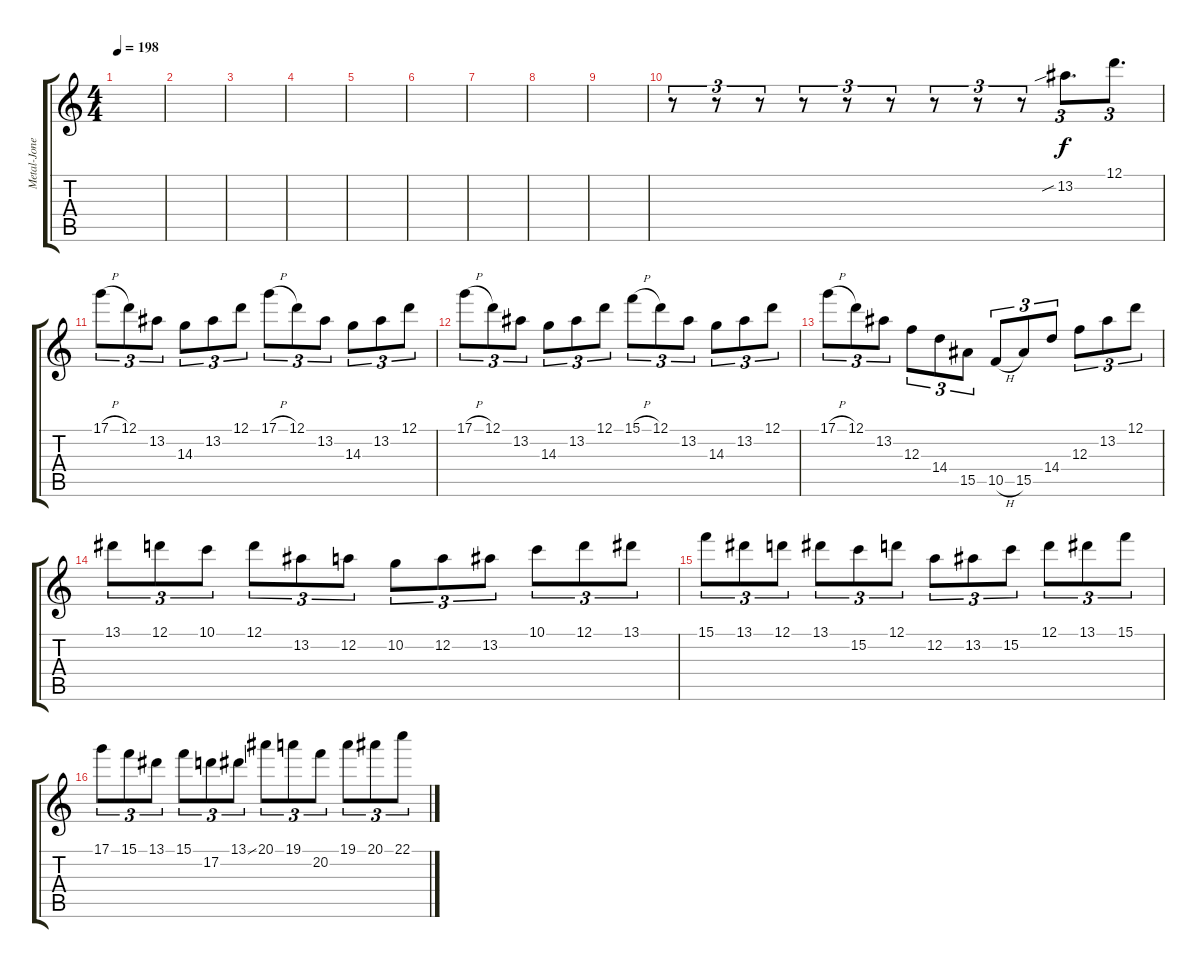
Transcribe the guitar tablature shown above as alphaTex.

\track ("Metal-Jone solo" "Metal-Jone") {instrument distortionguitar}
\staff {score tabs}
\tuning (D4 A3 F3 C3 G2 D2) {hide}
\ts (4 4)
\tempo 198
\clef g2
\ks c
|
|
|
|
|
|
|
|
|
r.8{tu (3 2)} r.8{tu (3 2)} r.8{tu (3 2)} r.8{tu (3 2)} r.8{tu (3 2)} r.8{tu (3 2)} r.8{tu (3 2)} r.8{tu (3 2)} r.8{tu (3 2)} 13.2{sib}.8{d tu (3 2)} 12.1.8{d tu (3 2)} |
17.1{h}.8{tu (3 2)} 12.1.8{tu (3 2)} 13.2.8{tu (3 2)} 14.3.8{tu (3 2)} 13.2.8{tu (3 2)} 12.1.8{tu (3 2)} 17.1{h}.8{tu (3 2)} 12.1.8{tu (3 2)} 13.2.8{tu (3 2)} 14.3.8{tu (3 2)} 13.2.8{tu (3 2)} 12.1.8{tu (3 2)} |
17.1{h}.8{tu (3 2)} 12.1.8{tu (3 2)} 13.2.8{tu (3 2)} 14.3.8{tu (3 2)} 13.2.8{tu (3 2)} 12.1.8{tu (3 2)} 15.1{h}.8{tu (3 2)} 12.1.8{tu (3 2)} 13.2.8{tu (3 2)} 14.3.8{tu (3 2)} 13.2.8{tu (3 2)} 12.1.8{tu (3 2)} |
17.1{h}.8{tu (3 2)} 12.1.8{tu (3 2)} 13.2.8{tu (3 2)} 12.3.8{tu (3 2)} 14.4.8{tu (3 2)} 15.5.8{tu (3 2)} 10.5{h}.8{tu (3 2)} 15.5.8{tu (3 2)} 14.4.8{tu (3 2)} 12.3.8{tu (3 2)} 13.2.8{tu (3 2)} 12.1.8{tu (3 2)} |
13.1.8{tu (3 2)} 12.1.8{tu (3 2)} 10.1.8{tu (3 2)} 12.1.8{tu (3 2)} 13.2.8{tu (3 2)} 12.2.8{tu (3 2)} 10.2.8{tu (3 2)} 12.2.8{tu (3 2)} 13.2.8{tu (3 2)} 10.1.8{tu (3 2)} 12.1.8{tu (3 2)} 13.1.8{tu (3 2)} |
15.1.8{tu (3 2)} 13.1.8{tu (3 2)} 12.1.8{tu (3 2)} 13.1.8{tu (3 2)} 15.2.8{tu (3 2)} 12.1.8{tu (3 2)} 12.2.8{tu (3 2)} 13.2.8{tu (3 2)} 15.2.8{tu (3 2)} 12.1.8{tu (3 2)} 13.1.8{tu (3 2)} 15.1.8{tu (3 2)} |
17.1.8{tu (3 2)} 15.1.8{tu (3 2)} 13.1.8{tu (3 2)} 15.1.8{tu (3 2)} 17.2.8{tu (3 2)} 13.1{ss}.8{tu (3 2)} 20.1.8{tu (3 2)} 19.1.8{tu (3 2)} 20.2.8{tu (3 2)} 19.1.8{tu (3 2)} 20.1.8{tu (3 2)} 22.1.8{tu (3 2)}
